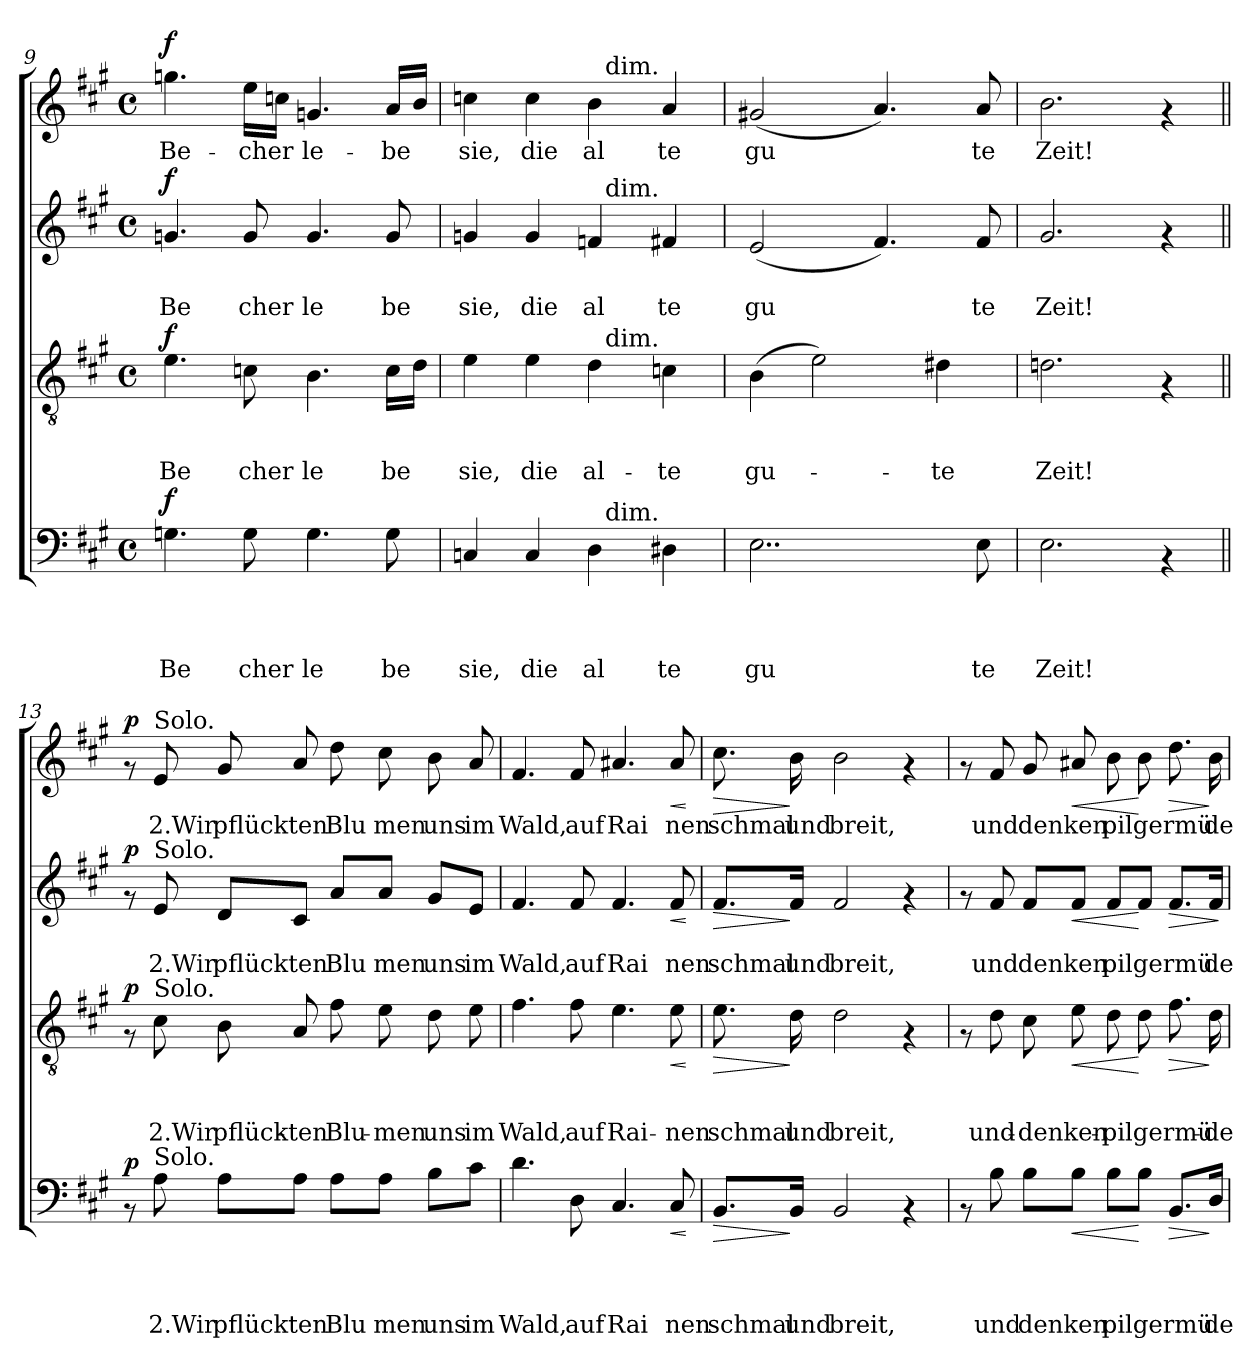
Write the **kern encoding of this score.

**kern	**text	**text	**text	**text	**dynam	**kern	**text	**text	**text	**dynam	**kern	**text	**text	**dynam	**kern	**text	**dynam
*part4	*part4	*part4	*part4	*part4	*part4	*part3	*part3	*part3	*part3	*part3	*part2	*part2	*part2	*part2	*part1	*part1	*part1
*staff4	*staff4	*staff4	*staff4	*staff4	*staff4	*staff3	*staff3	*staff3	*staff3	*staff3	*staff2	*staff2	*staff2	*staff2	*staff1	*staff1	*staff1
*clefF4	*	*	*	*	*	*clefGv2	*	*	*	*	*clefG2	*	*	*	*clefG2	*	*
*k[f#c#g#]	*	*	*	*	*	*k[f#c#g#]	*	*	*	*	*k[f#c#g#]	*	*	*	*k[f#c#g#]	*	*
*A:	*	*	*	*	*	*A:	*	*	*	*	*A:	*	*	*	*A:	*	*
*M4/4	*	*	*	*	*	*M4/4	*	*	*	*	*M4/4	*	*	*	*M4/4	*	*
*met(c)	*	*	*	*	*	*met(c)	*	*	*	*	*met(c)	*	*	*	*met(c)	*	*
=9	=9	=9	=9	=9	=9	=9	=9	=9	=9	=9	=9	=9	=9	=9	=9	=9	=9
!	!	!	!	!LO:LY:b:rj	!LO:DY:a	!	!	!	!LO:LY:b:rj	!LO:DY:a	!	!	!LO:LY:b:rj	!LO:DY:a	!	!LO:LY:b:rj	!LO:DY:a
4.Gn\	.	.	.	Be	f	4.e\	.	.	Be	f	4.gn/	.	Be	f	4.ggn\	Be-	f
!	!	!	!	!LO:LY:b:rj	!	!	!	!	!LO:LY:b:rj	!	!	!	!LO:LY:b:rj	!	!	!LO:LY:b:rj	!
8G\	.	.	.	cher	.	8cn\	.	.	cher	.	8g/	.	cher	.	16ee\LL	-cher	.
.	.	.	.	.	.	.	.	.	.	.	.	.	.	.	16ccn\JJ	.	.
!	!	!	!	!LO:LY:b:rj	!	!	!	!	!LO:LY:b:rj	!	!	!	!LO:LY:b:rj	!	!	!LO:LY:b:rj	!
4.G\	.	.	.	le	.	4.B\	.	.	le	.	4.g/	.	le	.	4.gn/	le-	.
!	!	!	!	!LO:LY:b:rj	!	!	!	!	!LO:LY:b:rj	!	!	!	!LO:LY:b:rj	!	!	!LO:LY:b:rj	!
8G\	.	.	.	be	.	16c\LL	.	.	be	.	8g/	.	be	.	16a/LL	-be	.
.	.	.	.	.	.	16d\JJ	.	.	.	.	.	.	.	.	16b/JJ	.	.
!!LO:LB:g=z
=10	=10	=10	=10	=10	=10	=10	=10	=10	=10	=10	=10	=10	=10	=10	=10	=10	=10
!	!	!	!	!LO:LY:b:rj	!	!	!	!	!LO:LY:b:rj	!	!	!	!LO:LY:b:rj	!	!	!LO:LY:b:rj	!
*^	*	*	*	*	*	*^	*	*	*	*	*^	*	*	*	*^	*	*
4Cn/	2ryy	.	.	.	sie,	.	4e\	2ryy	.	.	sie,	.	4gn/	2ryy	.	sie,	.	4ccn\	2ryy	sie,	.
!	!	!	!	!	!LO:LY:b:rj	!	!	!	!	!	!LO:LY:b:rj	!	!	!	!	!LO:LY:b:rj	!	!	!	!LO:LY:b:rj	!
4C/	.	.	.	.	die	.	4e\	.	.	.	die	.	4g/	.	.	die	.	4cc\	.	die	.
!	!	!	!	!	!LO:LY:b:rj	!	!	!	!	!	!LO:LY:b:rj	!	!	!	!	!LO:LY:b:rj	!	!	!	!LO:LY:b:rj	!
4D\	32ryy	.	.	.	al	.	4d\	32ryy	.	.	al-	.	4fn/	32ryy	.	al	.	4b\	32ryy	al	.
!	!	!	!	!	!	!	!	!	!	!	!	!	!	!	!	!	!	!	!LO:TX:a:t=dim.	!	!
!	!	!	!	!	!	!	!	!	!	!	!	!	!	!LO:TX:a:t=dim.	!	!	!	!	!	!	!
!	!	!	!	!	!	!	!	!LO:TX:a:t=dim.	!	!	!	!	!	!	!	!	!	!	!	!	!
!	!LO:TX:a:t=dim.	!	!	!	!	!	!	!	!	!	!	!	!	!	!	!	!	!	!	!	!
.	4...ryy	.	.	.	.	.	.	4...ryy	.	.	.	.	.	4...ryy	.	.	.	.	4...ryy	.	.
!	!	!	!	!	!LO:LY:b:rj	!	!	!	!	!	!LO:LY:b:rj	!	!	!	!	!LO:LY:b:rj	!	!	!	!LO:LY:b:rj	!
4D#X\	.	.	.	.	te	.	4cn\	.	.	.	-te	.	4f#X/	.	.	te	.	4a/	.	te	.
=11	=11	=11	=11	=11	=11	=11	=11	=11	=11	=11	=11	=11	=11	=11	=11	=11	=11	=11	=11	=11	=11
!	!	!	!	!	!LO:LY:b:rj	!	!	!	!	!	!LO:LY:b:rj	!	!	!	!	!LO:LY:b:rj	!	!	!	!LO:LY:b:rj	!
*v	*v	*	*	*	*	*	*	*	*	*	*	*	*v	*v	*	*	*	*v	*v	*	*
*	*	*	*	*	*	*v	*v	*	*	*	*	*	*	*	*	*	*	*
2..E\	.	.	.	gu	.	(>4B\	.	.	gu-	.	(<2e/	.	gu	.	(<2g#X/	gu	.
.	.	.	.	.	.	2e\)	.	.	.	.	.	.	.	.	.	.	.
.	.	.	.	.	.	.	.	.	.	.	4.f#/)	.	.	.	4.a/)	.	.
!	!	!	!	!	!	!	!	!	!LO:LY:b:rj	!	!	!	!	!	!	!	!
.	.	.	.	.	.	4d#X\	.	.	-te	.	.	.	.	.	.	.	.
!	!	!	!	!LO:LY:b:rj	!	!	!	!	!	!	!	!	!LO:LY:b:rj	!	!	!LO:LY:b:rj	!
8E\	.	.	.	te	.	.	.	.	.	.	8f#/	.	te	.	8a/	te	.
=12	=12	=12	=12	=12	=12	=12	=12	=12	=12	=12	=12	=12	=12	=12	=12	=12	=12
!	!	!	!	!LO:LY:b:rj	!	!	!	!	!LO:LY:b:rj	!	!	!	!LO:LY:b:rj	!	!	!LO:LY:b:rj	!
2.E\	.	.	.	Zeit!	.	2.dn\	.	.	Zeit!	.	2.g#/	.	Zeit!	.	2.b\	Zeit!	.
4rAA	.	.	.	.	.	4rF	.	.	.	.	4rf	.	.	.	4rf	.	.
=13||	=13||	=13||	=13||	=13||	=13||	=13||	=13||	=13||	=13||	=13||	=13||	=13||	=13||	=13||	=13||	=13||	=13||
!	!	!	!	!	!LO:DY:a	!	!	!	!	!LO:DY:a	!	!	!	!LO:DY:a	!	!	!LO:DY:a
8rAA	.	.	.	.	p	8rF	.	.	.	p	8rf	.	.	p	8rf	.	p
!	!	!	!	!	!	!	!	!	!	!	!	!	!	!	!LO:TX:a:t=Solo.	!	!
!	!	!	!	!	!	!	!	!	!	!	!LO:TX:a:t=Solo.	!	!	!	!	!	!
!	!	!	!	!	!	!LO:TX:a:t=Solo.	!	!	!	!	!	!	!	!	!	!	!
!LO:TX:a:t=Solo.	!	!	!	!	!	!	!	!	!	!	!	!	!	!	!	!	!
!	!	!	!	!LO:LY:b:rj	!	!	!	!	!LO:LY:b:rj	!	!	!	!LO:LY:b:rj	!	!	!LO:LY:b:rj	!
8A\	.	.	.	2.Wir	.	8c#\	.	.	2.Wir	.	8e/	.	2.Wir	.	8e/	2.Wir	.
!	!	!	!	!LO:LY:b:rj	!	!	!	!	!LO:LY:b:rj	!	!	!	!LO:LY:b:rj	!	!	!LO:LY:b:rj	!
8A\L	.	.	.	pflück	.	8B\	.	.	pflück-	.	8d/L	.	pflück	.	8g#/	pflück	.
!	!	!	!	!LO:LY:b:rj	!	!	!	!	!LO:LY:b:rj	!	!	!	!LO:LY:b:rj	!	!	!LO:LY:b:rj	!
8A\J	.	.	.	ten	.	8A/	.	.	-ten	.	8c#/J	.	ten	.	8a/	ten	.
!	!	!	!	!LO:LY:b:rj	!	!	!	!	!LO:LY:b:rj	!	!	!	!LO:LY:b:rj	!	!	!LO:LY:b:rj	!
8A\L	.	.	.	Blu	.	8f#\	.	.	Blu-	.	8a/L	.	Blu	.	8dd\	Blu	.
!	!	!	!	!LO:LY:b:rj	!	!	!	!	!LO:LY:b:rj	!	!	!	!LO:LY:b:rj	!	!	!LO:LY:b:rj	!
8A\J	.	.	.	men	.	8e\	.	.	-men	.	8a/J	.	men	.	8cc#\	men	.
!	!	!	!	!LO:LY:b:rj	!	!	!	!	!LO:LY:b:rj	!	!	!	!LO:LY:b:rj	!	!	!LO:LY:b:rj	!
8B\L	.	.	.	uns	.	8d\	.	.	uns	.	8g#/L	.	uns	.	8b\	uns	.
!	!	!	!	!LO:LY:b:rj	!	!	!	!	!LO:LY:b:rj	!	!	!	!LO:LY:b:rj	!	!	!LO:LY:b:rj	!
8c#\J	.	.	.	im	.	8e\	.	.	im	.	8e/J	.	im	.	8a/	im	.
!!LO:PB:g=z
=14	=14	=14	=14	=14	=14	=14	=14	=14	=14	=14	=14	=14	=14	=14	=14	=14	=14
!	!	!	!	!LO:LY:b:rj	!	!	!	!	!LO:LY:b:rj	!	!	!	!LO:LY:b:rj	!	!	!LO:LY:b:rj	!
4.d\	.	.	.	Wald,	.	4.f#\	.	.	Wald,	.	4.f#/	.	Wald,	.	4.f#/	Wald,	.
!	!	!	!	!LO:LY:b:rj	!	!	!	!	!LO:LY:b:rj	!	!	!	!LO:LY:b:rj	!	!	!LO:LY:b:rj	!
8D\	.	.	.	auf	.	8f#\	.	.	auf	.	8f#/	.	auf	.	8f#/	auf	.
!	!	!	!	!LO:LY:b:rj	!	!	!	!	!LO:LY:b:rj	!	!	!	!LO:LY:b:rj	!	!	!LO:LY:b:rj	!
4.C#/	.	.	.	Rai	.	4.e\	.	.	Rai-	.	4.f#/	.	Rai	.	4.a#X/	Rai	.
!	!	!	!	!LO:LY:b:rj	!LO:HP:b	!	!	!	!LO:LY:b:rj	!LO:HP:b	!	!	!LO:LY:b:rj	!LO:HP:b	!	!LO:LY:b:rj	!LO:HP:b
8C#/	.	.	.	nen	<	8e\	.	.	-nen	<	8f#/	.	nen	<	8a#/	nen	<
.	.	.	.	.	[	.	.	.	.	[	.	.	.	[	.	.	[
=15	=15	=15	=15	=15	=15	=15	=15	=15	=15	=15	=15	=15	=15	=15	=15	=15	=15
!	!	!	!	!LO:LY:b:rj	!LO:HP:b	!	!	!	!LO:LY:b:rj	!LO:HP:b	!	!	!LO:LY:b:rj	!LO:HP:b	!	!LO:LY:b:rj	!LO:HP:b
8.BB/L	.	.	.	schmal	>	8.e\	.	.	schmal	>	8.f#/L	.	schmal	>	8.cc#\	schmal	>
!	!	!	!	!LO:LY:b:rj	!	!	!	!	!LO:LY:b:rj	!	!	!	!LO:LY:b:rj	!	!	!LO:LY:b:rj	!
16BB/Jk	.	.	.	und	]	16d\	.	.	und	]	16f#/Jk	.	und	]	16b\	und	]
!	!	!	!	!LO:LY:b:rj	!	!	!	!	!LO:LY:b:rj	!	!	!	!LO:LY:b:rj	!	!	!LO:LY:b:rj	!
2BB/	.	.	.	breit,	.	2d\	.	.	breit,	.	2f#/	.	breit,	.	2b\	breit,	.
4rAA	.	.	.	.	.	4rF	.	.	.	.	4rf	.	.	.	4rf	.	.
=16	=16	=16	=16	=16	=16	=16	=16	=16	=16	=16	=16	=16	=16	=16	=16	=16	=16
8rAA	.	.	.	.	.	8rF	.	.	.	.	8rf	.	.	.	8rf	.	.
!	!	!	!	!LO:LY:b:rj	!	!	!	!	!LO:LY:b:rj	!	!	!	!LO:LY:b:rj	!	!	!LO:LY:b:rj	!
8B\	.	.	.	und	.	8d\	.	.	und-	.	8f#/	.	und	.	8f#/	und	.
!	!	!	!	!LO:LY:b:rj	!	!	!	!	!LO:LY:b:rj	!	!	!	!LO:LY:b:rj	!	!	!LO:LY:b:rj	!
8B\L	.	.	.	denken	.	8c#\	.	.	-denken-	.	8f#/L	.	denken	.	8g#/	denken	.
!	!	!	!	!	!LO:HP:b	!	!	!	!	!LO:HP:b	!	!	!	!LO:HP:b	!	!	!LO:HP:b
8B\J	.	.	.	.	<	8e\	.	.	.	<	8f#/J	.	.	<	8a#X/	.	<
!	!	!	!	!LO:LY:b:rj	!	!	!	!	!LO:LY:b:rj	!	!	!	!LO:LY:b:rj	!	!	!LO:LY:b:rj	!
8B\L	.	.	.	pilgermü	.	8d\	.	.	-pilgermü-	.	8f#/L	.	pilgermü	.	8b\	pilgermü	.
8B\J	.	.	.	.	[	8d\	.	.	.	[	8f#/J	.	.	[	8b\	.	[
!	!	!	!	!	!LO:HP:b	!	!	!	!	!LO:HP:b	!	!	!	!LO:HP:b	!	!	!LO:HP:b
8.BB/L	.	.	.	.	>	8.f#\	.	.	.	>	8.f#/L	.	.	>	8.dd\	.	>
!	!	!	!	!LO:LY:b:rj	!	!	!	!	!LO:LY:b:rj	!	!	!	!LO:LY:b:rj	!	!	!LO:LY:b:rj	!
16D/Jk	.	.	.	de	]	16d\	.	.	-de	]	16f#/Jk	.	de	.	16b\	de	]
.	.	.	.	.	.	.	.	.	.	.	.	.	.	]	.	.	.
=	=	=	=	=	=	=	=	=	=	=	=	=	=	=	=	=	=
*-	*-	*-	*-	*-	*-	*-	*-	*-	*-	*-	*-	*-	*-	*-	*-	*-	*-
